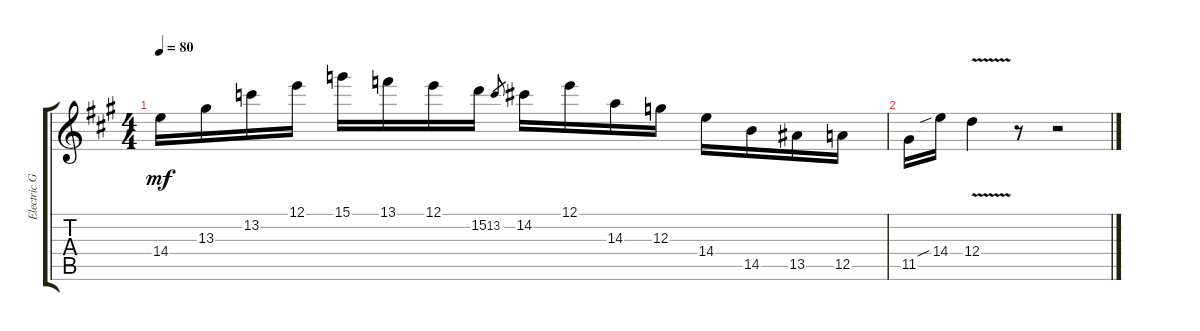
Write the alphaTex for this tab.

\track ("Electric Guitar" "Electric G") {instrument electricguitarclean}
\staff {score tabs}
\tuning (E4 B3 G3 D3 A2 E2) {hide}
\ts (4 4)
\tempo 80
\clef g2
\ks a
14.4.16{dy mf instrument electricguitarclean} 13.3.16 13.2.16 12.1.16 15.1.16 13.1.16 12.1.16 15.2.16 13.2.8{gr} 14.2.16 12.1.16 14.3.16 12.3.16 14.4.16 14.5.16 13.5.16 12.5.16 |
11.5.16 14.4{sib}.16 12.4{v}.4 r.8 r.2
